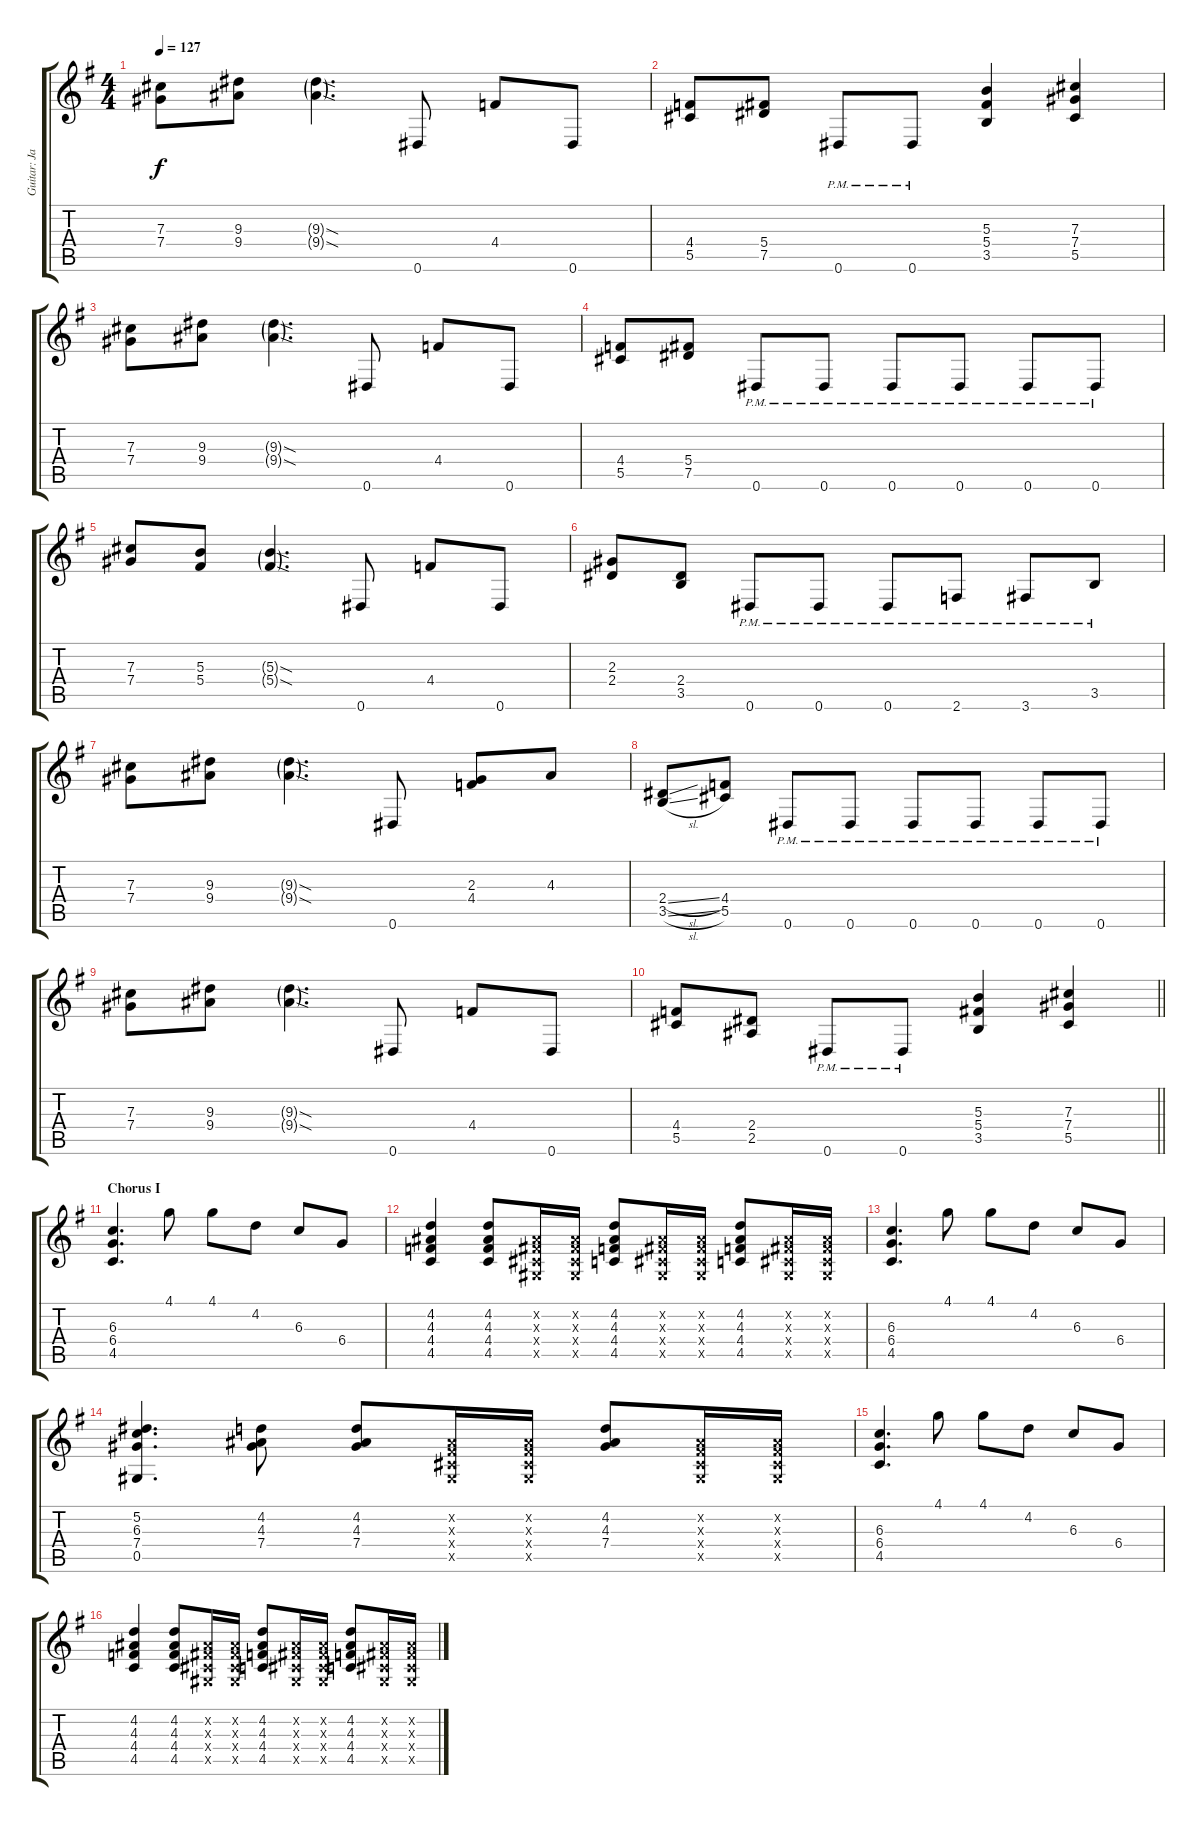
\track ("Guitar: Jake II" "Guitar: Ja") {instrument overdrivenguitar}
\staff {score tabs}
\tuning (Eb4 Bb3 Gb3 Db3 Ab2 Eb2) {hide}
\ts (4 4)
\tempo 127
\clef g2
\ks g
(7.3 7.4).8{dy f} (9.3 9.4).8 (9.3{sod g} 9.4{sod g}).4{d} 0.6.8 4.4.8 0.6.8 |
(4.4 5.5).8 (5.4 7.5).8 0.6{pm}.8 0.6{pm}.8 (5.3 5.4 3.5).4 (7.3 7.4 5.5).4 |
(7.3 7.4).8 (9.3 9.4).8 (9.3{sod g} 9.4{sod g}).4{d} 0.6.8 4.4.8 0.6.8 |
(4.4 5.5).8 (5.4 7.5).8 0.6{pm}.8 0.6{pm}.8 0.6{pm}.8 0.6{pm}.8 0.6{pm}.8 0.6{pm}.8 |
(7.3 7.4).8 (5.3 5.4).8 (5.3{sod g} 5.4{sod g}).4{d} 0.6.8 4.4.8 0.6.8 |
(2.3 2.4).8 (2.4 3.5).8 0.6{pm}.8 0.6{pm}.8 0.6{pm}.8 2.6{pm}.8 3.6{pm}.8 3.5{pm}.8 |
(7.3 7.4).8 (9.3 9.4).8 (9.3{sod g} 9.4{sod g}).4{d} 0.6.8 (2.3 4.4).8 4.3.8 |
(2.4{sl} 3.5{sl}).8 (4.4 5.5).8 0.6{pm}.8 0.6{pm}.8 0.6{pm}.8 0.6{pm}.8 0.6{pm}.8 0.6{pm}.8 |
(7.3 7.4).8 (9.3 9.4).8 (9.3{sod g} 9.4{sod g}).4{d} 0.6.8 4.4.8 0.6.8 |
\barLineRight lightlight
(4.4 5.5).8 (2.4 2.5).8 0.6{pm}.8 0.6{pm}.8 (5.3 5.4 3.5).4 (7.3 7.4 5.5).4 |
\section ("" "Chorus I")
(6.3 6.4 4.5).4{d} 4.1.8 4.1.8 4.2.8 6.3.8 6.4.8 |
(4.2 4.3 4.4 4.5).4 (4.2 4.3 4.4 4.5).8 (0.2{x} 0.3{x} 0.4{x} 0.5{x}).16 (0.2{x} 0.3{x} 0.4{x} 0.5{x}).16 (4.2 4.3 4.4 4.5).8 (0.2{x} 0.3{x} 0.4{x} 0.5{x}).16 (0.2{x} 0.3{x} 0.4{x} 0.5{x}).16 (4.2 4.3 4.4 4.5).8 (0.2{x} 0.3{x} 0.4{x} 0.5{x}).16 (0.2{x} 0.3{x} 0.4{x} 0.5{x}).16 |
(6.3 6.4 4.5).4{d} 4.1.8 4.1.8 4.2.8 6.3.8 6.4.8 |
(5.2 6.3 7.4 0.5).4{d} (4.2 4.3 7.4).8 (4.2 4.3 7.4).8 (0.2{x} 0.3{x} 0.4{x} 0.5{x}).16 (0.2{x} 0.3{x} 0.4{x} 0.5{x}).16 (4.2 4.3 7.4).8 (0.2{x} 0.3{x} 0.4{x} 0.5{x}).16 (0.2{x} 0.3{x} 0.4{x} 0.5{x}).16 |
(6.3 6.4 4.5).4{d} 4.1.8 4.1.8 4.2.8 6.3.8 6.4.8 |
(4.2 4.3 4.4 4.5).4 (4.2 4.3 4.4 4.5).8 (0.2{x} 0.3{x} 0.4{x} 0.5{x}).16 (0.2{x} 0.3{x} 0.4{x} 0.5{x}).16 (4.2 4.3 4.4 4.5).8 (0.2{x} 0.3{x} 0.4{x} 0.5{x}).16 (0.2{x} 0.3{x} 0.4{x} 0.5{x}).16 (4.2 4.3 4.4 4.5).8 (0.2{x} 0.3{x} 0.4{x} 0.5{x}).16 (0.2{x} 0.3{x} 0.4{x} 0.5{x}).16
